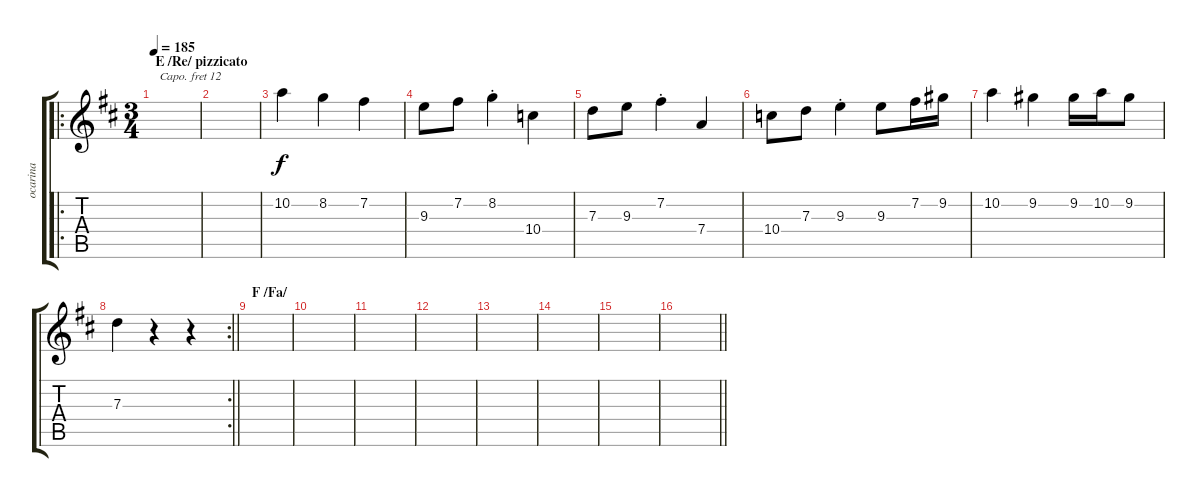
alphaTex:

\track ("ocarina" "ocarina") {instrument ocarina}
\staff {score tabs}
\capo 12
\tuning (E4 B3 G3 D3 A2 E2) {hide}
\ro
\ts (3 4)
\section ("" "E /Re/ pizzicato")
\tempo 185
\clef g2
\ks d
|
|
10.2.4 8.2.4 7.2.4 |
9.3.8 7.2.8 8.2{st}.4 10.4.4 |
7.3.8 9.3.8 7.2{st}.4 7.4.4 |
10.4.8 7.3.8 9.3{st}.4 9.3.8 7.2.16 9.2.16 |
10.2.4 9.2.4 9.2.16 10.2.16 9.2.8 |
\rc 2
\barLineRight lightlight
7.3.4 r.4 r.4 |
\section ("" "F /Fa/")
|
|
|
|
|
|
|
\barLineRight lightlight
